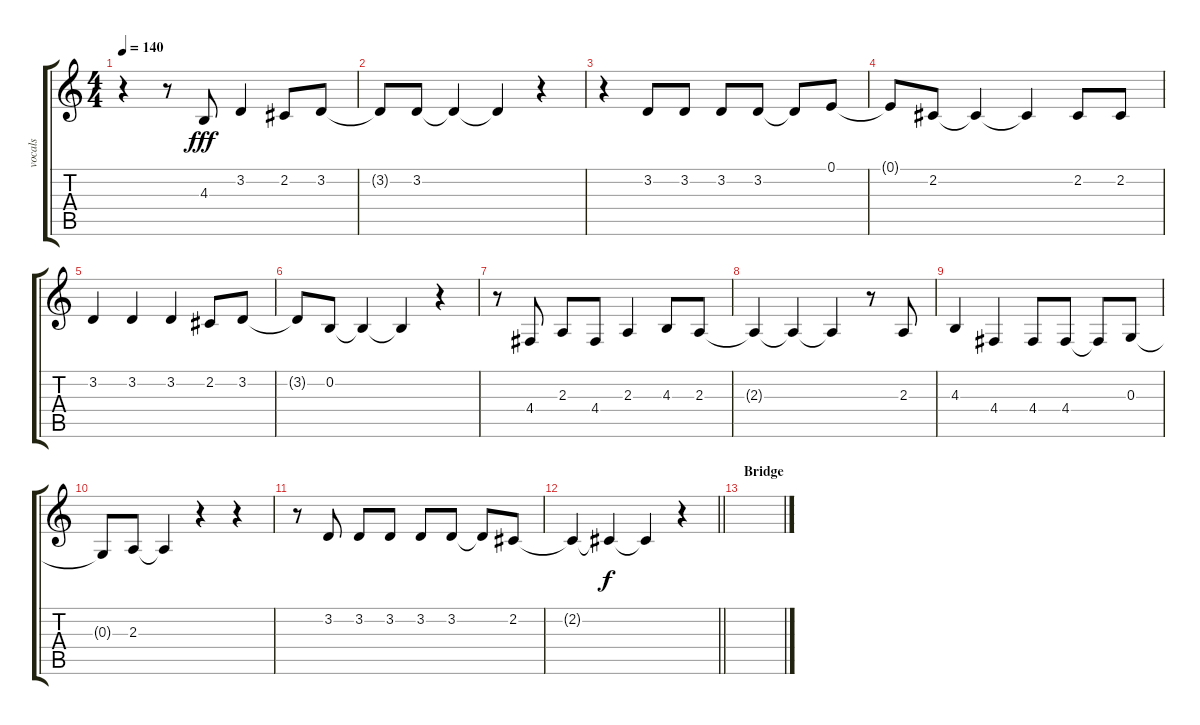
\track ("vocals" "vocals") {instrument lead1square}
\staff {score tabs}
\tuning (E4 B3 G3 D3 A2 E2) {hide}
\ts (4 4)
\tempo 140
\clef g2
\ks c
r.4{dy fff} r.8 4.3.8 3.2.4 2.2.8 3.2.8 |
3.2{t}.8 3.2.8 3.2{t}.4 3.2{t}.4 r.4 |
r.4 3.2.8 3.2.8 3.2.8 3.2.8 3.2{t}.8 0.1.8 |
0.1{t}.8 2.2.8 2.2{t}.4 2.2{t}.4 2.2.8 2.2.8 |
3.2.4 3.2.4 3.2.4 2.2.8 3.2.8 |
3.2{t}.8 0.2.8 0.2{t}.4 0.2{t}.4 r.4 |
r.8 4.4.8 2.3.8 4.4.8 2.3.4 4.3.8 2.3.8 |
2.3{t}.4 2.3{t}.4 2.3{t}.4 r.8 2.3.8 |
4.3.4 4.4.4 4.4.8 4.4.8 4.4{t}.8 0.3.8 |
0.3{t}.8 2.3.8 2.3{t}.4 r.4 r.4 |
r.8 3.2.8 3.2.8 3.2.8 3.2.8 3.2.8 3.2{t}.8 2.2.8 |
\barLineRight lightlight
2.2{t}.4 2.2{t}.4{dy f} 2.2{t}.4 r.4 |
\section ("" "Bridge")
